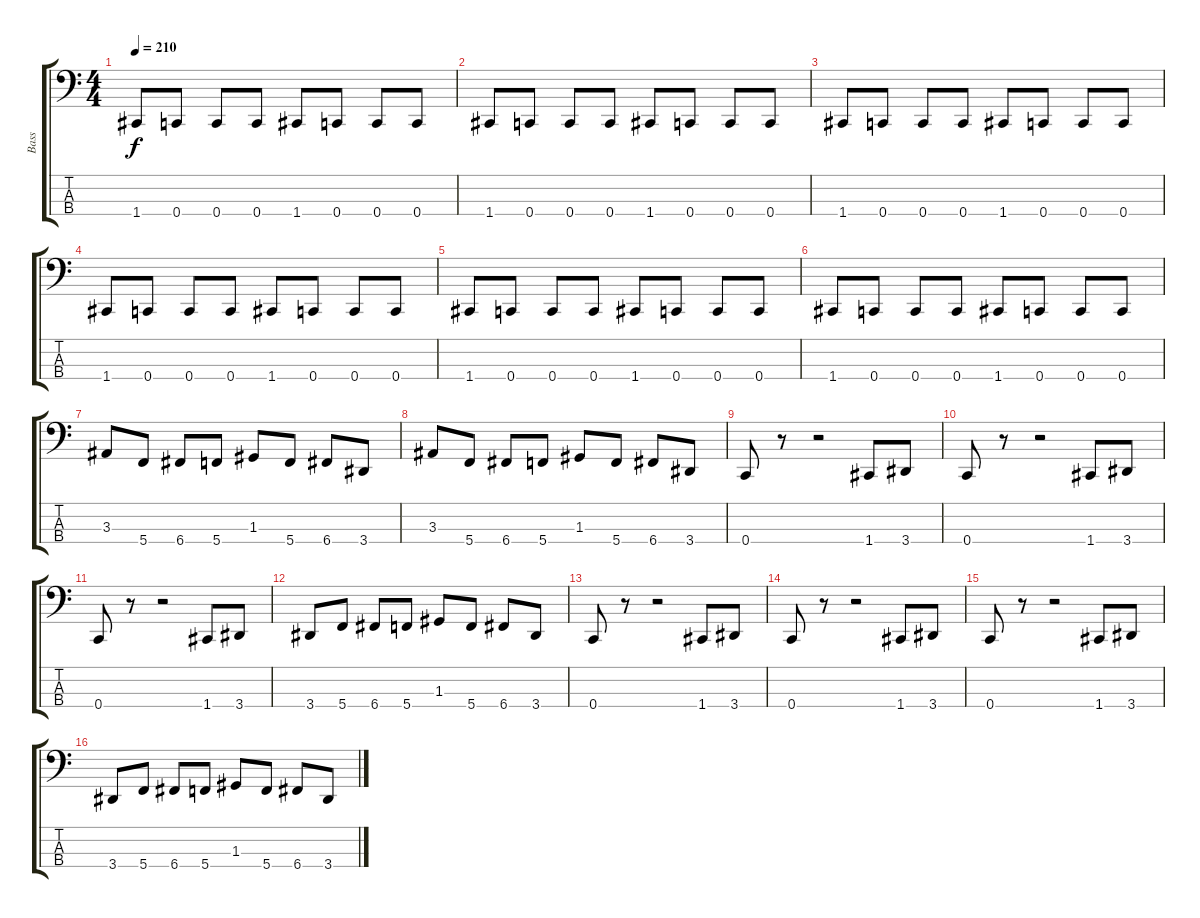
\track ("Bass" "Bass") {instrument electricbasspick}
\staff {score tabs}
\tuning (F2 C2 G1 C1) {hide}
\ts (4 4)
\tempo 210
\clef f4
\ks c
1.4.8{dy f} 0.4.8 0.4.8 0.4.8 1.4.8 0.4.8 0.4.8 0.4.8 |
1.4.8 0.4.8 0.4.8 0.4.8 1.4.8 0.4.8 0.4.8 0.4.8 |
1.4.8 0.4.8 0.4.8 0.4.8 1.4.8 0.4.8 0.4.8 0.4.8 |
1.4.8 0.4.8 0.4.8 0.4.8 1.4.8 0.4.8 0.4.8 0.4.8 |
1.4.8 0.4.8 0.4.8 0.4.8 1.4.8 0.4.8 0.4.8 0.4.8 |
1.4.8 0.4.8 0.4.8 0.4.8 1.4.8 0.4.8 0.4.8 0.4.8 |
3.3.8 5.4.8 6.4.8 5.4.8 1.3.8 5.4.8 6.4.8 3.4.8 |
3.3.8 5.4.8 6.4.8 5.4.8 1.3.8 5.4.8 6.4.8 3.4.8 |
0.4.8 r.8 r.2 1.4.8 3.4.8 |
0.4.8 r.8 r.2 1.4.8 3.4.8 |
0.4.8 r.8 r.2 1.4.8 3.4.8 |
3.4.8 5.4.8 6.4.8 5.4.8 1.3.8 5.4.8 6.4.8 3.4.8 |
0.4.8 r.8 r.2 1.4.8 3.4.8 |
0.4.8 r.8 r.2 1.4.8 3.4.8 |
0.4.8 r.8 r.2 1.4.8 3.4.8 |
3.4.8 5.4.8 6.4.8 5.4.8 1.3.8 5.4.8 6.4.8 3.4.8
